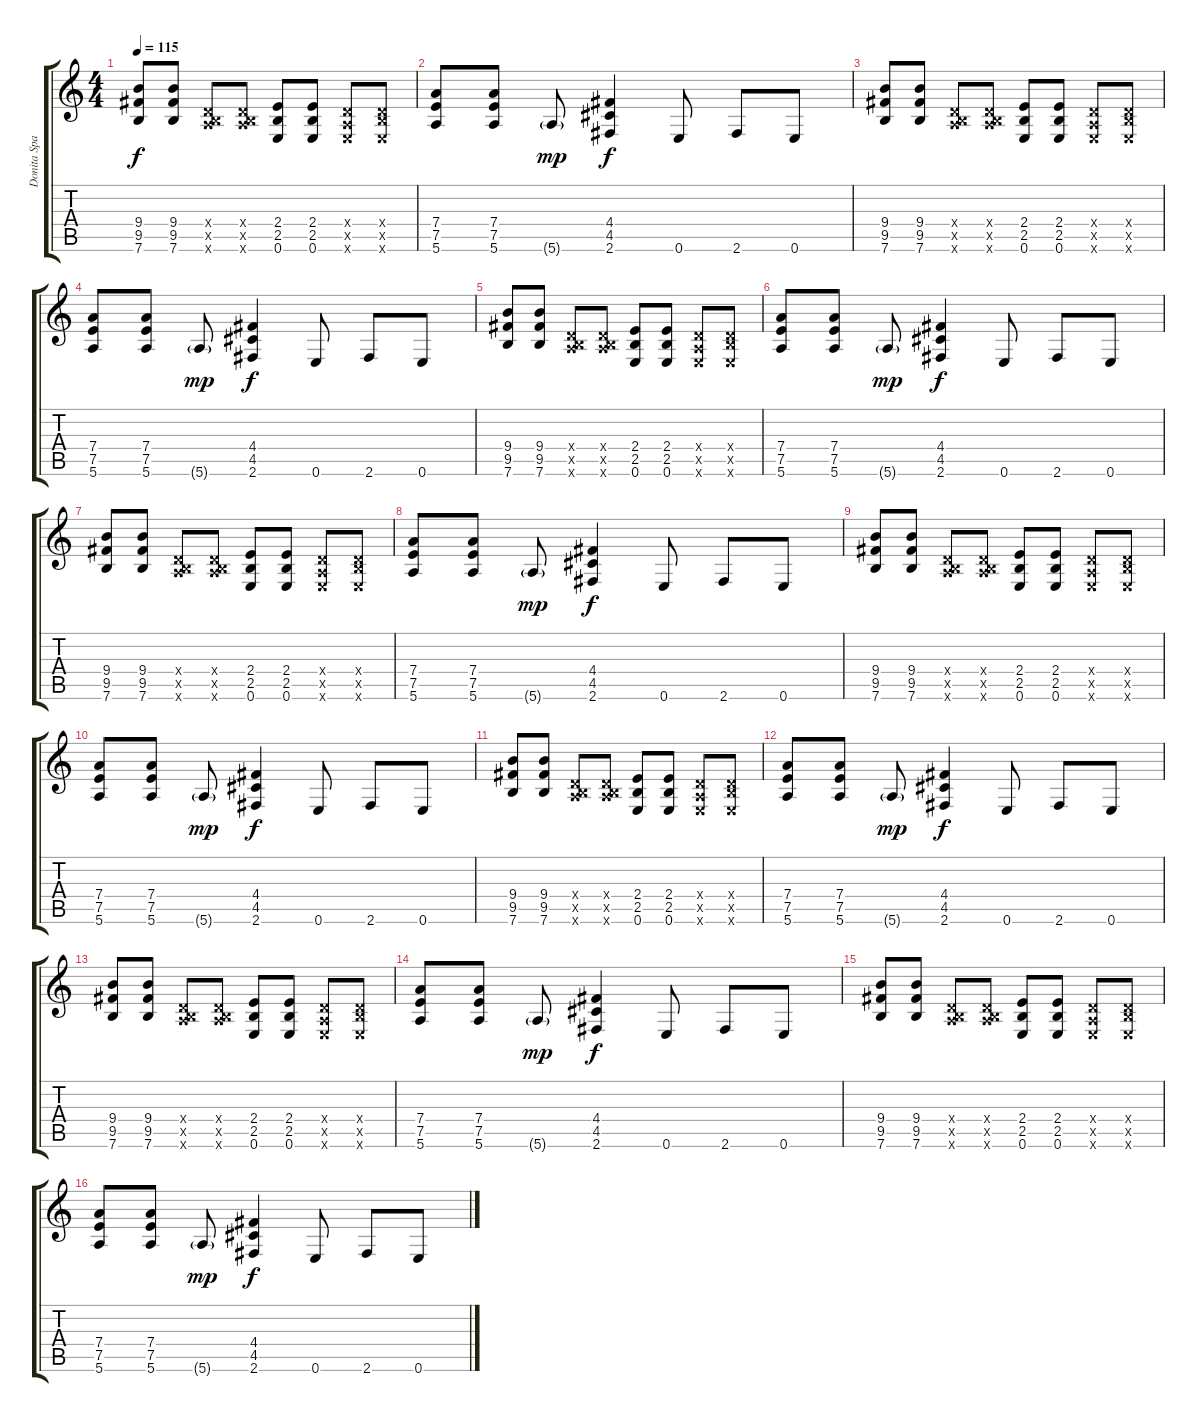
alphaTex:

\track ("Donita Sparks" "Donita Spa") {instrument distortionguitar}
\staff {score tabs}
\tuning (E4 B3 G3 D3 A2 E2) {hide}
\ts (4 4)
\tempo 115
\clef g2
\ks c
(9.4 9.5 7.6).8{dy f instrument distortionguitar} (9.4 9.5 7.6).8 (0.4{x} 0.5{x} 7.6{x}).8 (0.4{x} 0.5{x} 7.6{x}).8 (2.4 2.5 0.6).8 (2.4 2.5 0.6).8 (0.4{x} 0.5{x} 0.6{x}).8 (0.4{x} 2.5{x} 0.6{x}).8 |
(7.4 7.5 5.6).8 (7.4 7.5 5.6).8 5.6{g}.8{dy mp} (4.4 4.5 2.6).4{dy f} 0.6.8 2.6.8 0.6.8 |
(9.4 9.5 7.6).8 (9.4 9.5 7.6).8 (0.4{x} 0.5{x} 7.6{x}).8 (0.4{x} 0.5{x} 7.6{x}).8 (2.4 2.5 0.6).8 (2.4 2.5 0.6).8 (0.4{x} 0.5{x} 0.6{x}).8 (0.4{x} 2.5{x} 0.6{x}).8 |
(7.4 7.5 5.6).8 (7.4 7.5 5.6).8 5.6{g}.8{dy mp} (4.4 4.5 2.6).4{dy f} 0.6.8 2.6.8 0.6.8 |
(9.4 9.5 7.6).8 (9.4 9.5 7.6).8 (0.4{x} 0.5{x} 7.6{x}).8 (0.4{x} 0.5{x} 7.6{x}).8 (2.4 2.5 0.6).8 (2.4 2.5 0.6).8 (0.4{x} 0.5{x} 0.6{x}).8 (0.4{x} 2.5{x} 0.6{x}).8 |
(7.4 7.5 5.6).8 (7.4 7.5 5.6).8 5.6{g}.8{dy mp} (4.4 4.5 2.6).4{dy f} 0.6.8 2.6.8 0.6.8 |
(9.4 9.5 7.6).8 (9.4 9.5 7.6).8 (0.4{x} 0.5{x} 7.6{x}).8 (0.4{x} 0.5{x} 7.6{x}).8 (2.4 2.5 0.6).8 (2.4 2.5 0.6).8 (0.4{x} 0.5{x} 0.6{x}).8 (0.4{x} 2.5{x} 0.6{x}).8 |
(7.4 7.5 5.6).8 (7.4 7.5 5.6).8 5.6{g}.8{dy mp} (4.4 4.5 2.6).4{dy f} 0.6.8 2.6.8 0.6.8 |
(9.4 9.5 7.6).8 (9.4 9.5 7.6).8 (0.4{x} 0.5{x} 7.6{x}).8 (0.4{x} 0.5{x} 7.6{x}).8 (2.4 2.5 0.6).8 (2.4 2.5 0.6).8 (0.4{x} 0.5{x} 0.6{x}).8 (0.4{x} 2.5{x} 0.6{x}).8 |
(7.4 7.5 5.6).8 (7.4 7.5 5.6).8 5.6{g}.8{dy mp} (4.4 4.5 2.6).4{dy f} 0.6.8 2.6.8 0.6.8 |
(9.4 9.5 7.6).8 (9.4 9.5 7.6).8 (0.4{x} 0.5{x} 7.6{x}).8 (0.4{x} 0.5{x} 7.6{x}).8 (2.4 2.5 0.6).8 (2.4 2.5 0.6).8 (0.4{x} 0.5{x} 0.6{x}).8 (0.4{x} 2.5{x} 0.6{x}).8 |
(7.4 7.5 5.6).8 (7.4 7.5 5.6).8 5.6{g}.8{dy mp} (4.4 4.5 2.6).4{dy f} 0.6.8 2.6.8 0.6.8 |
(9.4 9.5 7.6).8 (9.4 9.5 7.6).8 (0.4{x} 0.5{x} 7.6{x}).8 (0.4{x} 0.5{x} 7.6{x}).8 (2.4 2.5 0.6).8 (2.4 2.5 0.6).8 (0.4{x} 0.5{x} 0.6{x}).8 (0.4{x} 2.5{x} 0.6{x}).8 |
(7.4 7.5 5.6).8 (7.4 7.5 5.6).8 5.6{g}.8{dy mp} (4.4 4.5 2.6).4{dy f} 0.6.8 2.6.8 0.6.8 |
(9.4 9.5 7.6).8 (9.4 9.5 7.6).8 (0.4{x} 0.5{x} 7.6{x}).8 (0.4{x} 0.5{x} 7.6{x}).8 (2.4 2.5 0.6).8 (2.4 2.5 0.6).8 (0.4{x} 0.5{x} 0.6{x}).8 (0.4{x} 2.5{x} 0.6{x}).8 |
(7.4 7.5 5.6).8 (7.4 7.5 5.6).8 5.6{g}.8{dy mp} (4.4 4.5 2.6).4{dy f} 0.6.8 2.6.8 0.6.8
